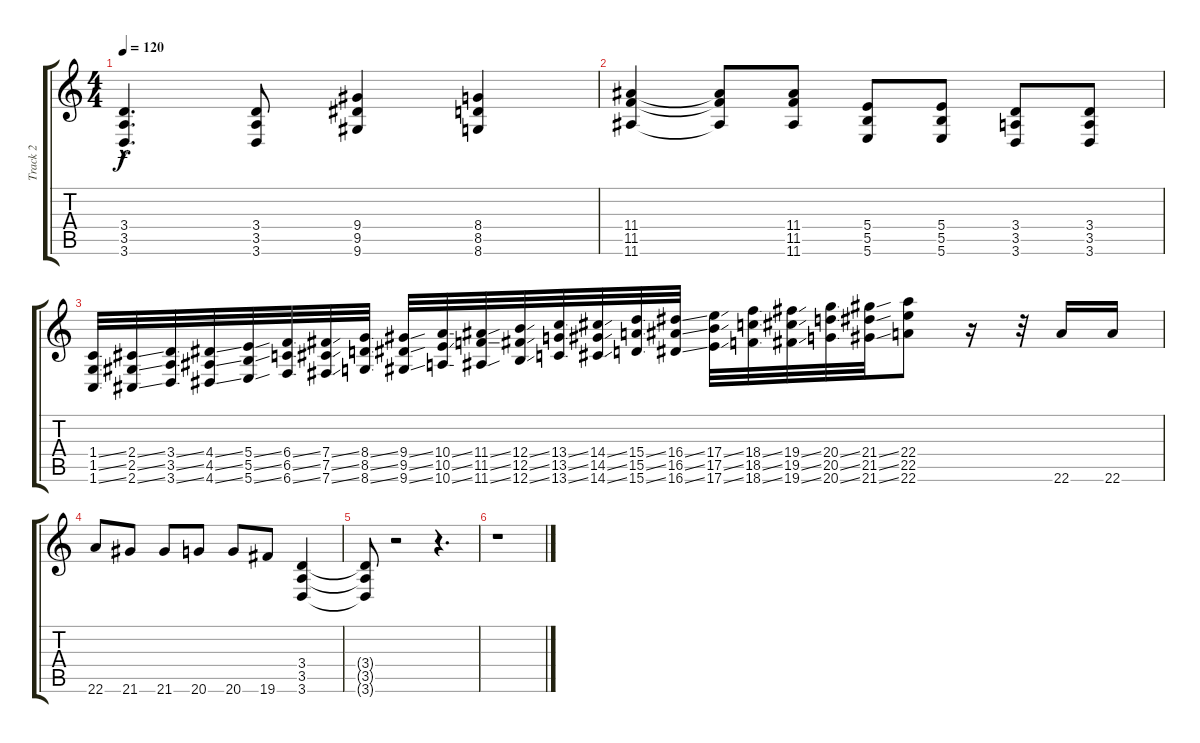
\track ("Track 2" "Track 2") {instrument overdrivenguitar}
\staff {score tabs}
\tuning (Db4 Ab3 E3 B2 Gb2 B1) {hide}
\ts (4 4)
\tempo 120
\clef g2
\ks c
(3.4{hac} 3.5{hac} 3.6{hac}).4{d dy f} (3.4 3.5 3.6).8 (9.4 9.5 9.6).4 (8.4 8.5 8.6).4 |
(11.4 11.5 11.6).4 (11.4{t} 11.5{t} 11.6{t}).8 (11.4 11.5 11.6).8 (5.4 5.5 5.6).8 (5.4 5.5 5.6).8 (3.4 3.5 3.6).8 (3.4 3.5 3.6).8 |
(1.4{ss} 1.5{ss} 1.6{ss}).32 (2.4{ss} 2.5{ss} 2.6{ss}).32 (3.4{ss} 3.5{ss} 3.6{ss}).32 (4.4{ss} 4.5{ss} 4.6{ss}).32 (5.4{ss} 5.5{ss} 5.6{ss}).32 (6.4{ss} 6.5{ss} 6.6{ss}).32 (7.4{ss} 7.5{ss} 7.6{ss}).32 (8.4{ss} 8.5{ss} 8.6{ss}).32 (9.4{ss} 9.5{ss} 9.6{ss}).32 (10.4{ss} 10.5{ss} 10.6{ss}).32 (11.4{ss} 11.5{ss} 11.6{ss}).32 (12.4{ss} 12.5{ss} 12.6{ss}).32 (13.4{ss} 13.5{ss} 13.6{ss}).32 (14.4{ss} 14.5{ss} 14.6{ss}).32 (15.4{ss} 15.5{ss} 15.6{ss}).32 (16.4{ss} 16.5{ss} 16.6{ss}).32 (17.4{ss} 17.5{ss} 17.6{ss}).32 (18.4{ss} 18.5{ss} 18.6{ss}).32 (19.4{ss} 19.5{ss} 19.6{ss}).32 (20.4{ss} 20.5{ss} 20.6{ss}).32 (21.4{ss} 21.5{ss} 21.6{ss}).32 (22.4 22.5 22.6).8 r.16 r.32 22.6.16 22.6.16 |
22.6.8 21.6.8 21.6.8 20.6.8 20.6.8 19.6.8 (3.4 3.5 3.6).4 |
(3.4{t} 3.5{t} 3.6{t}).8 r.2 r.4{d} |
r.1
